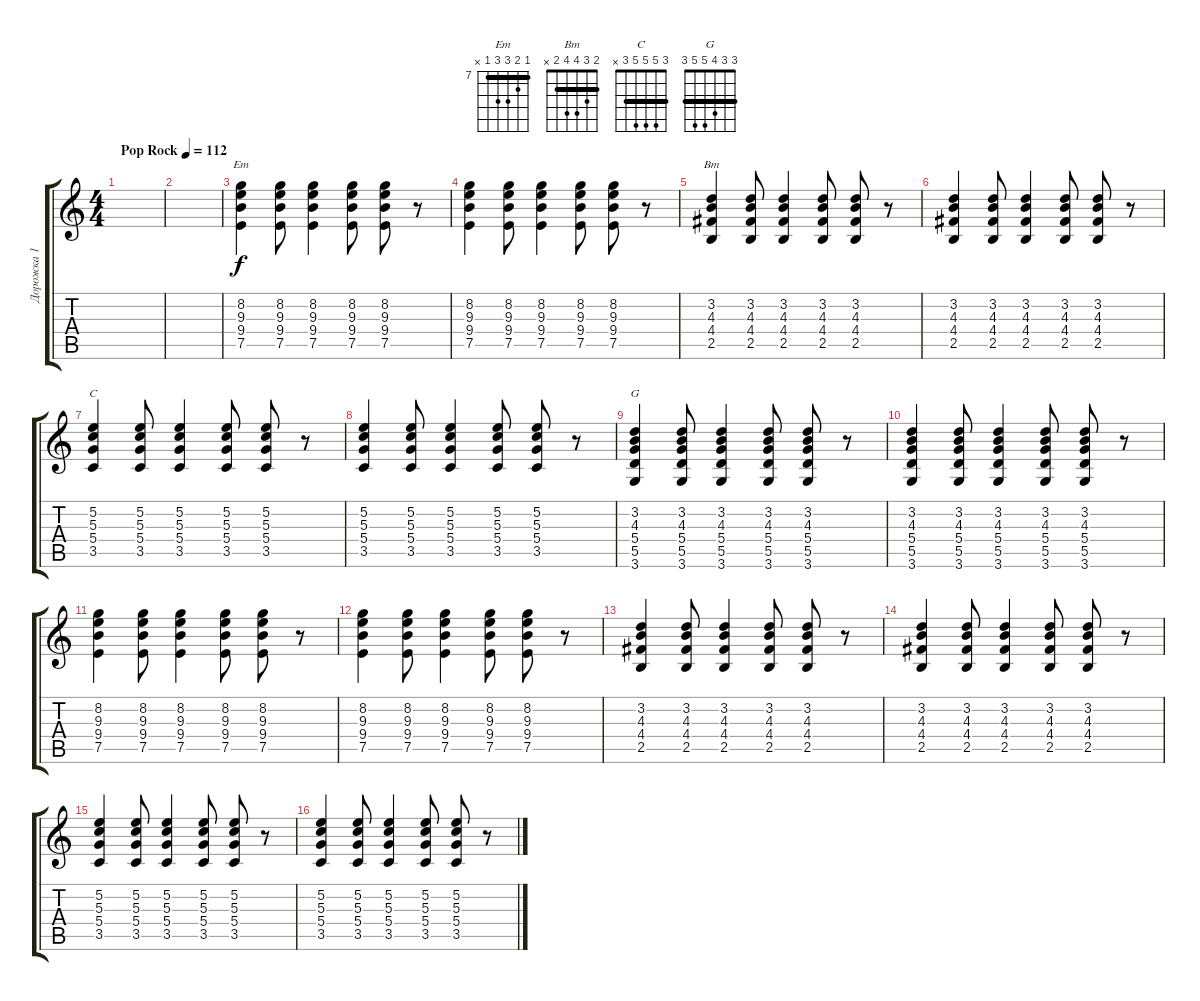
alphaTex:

\track ("Дорожка 1" "Дорожка 1") {instrument electricguitarmuted}
\staff {score tabs}
\tuning (E4 B3 G3 D3 A2 E2) {hide}
\chord ("Em" 7 8 9 9 7 x) {firstfret 7 barre 7}
\chord ("Bm" 2 3 4 4 2 x) {barre 2}
\chord ("C" 3 5 5 5 3 x) {barre 3}
\chord ("G" 3 3 4 5 5 3) {barre 3}
\ts (4 4)
\tempo (112 "Pop Rock")
\clef g2
\ks c
|
|
(8.2 9.3 9.4 7.5).4{ch "Em"} (8.2 9.3 9.4 7.5).8 (8.2 9.3 9.4 7.5).4 (8.2 9.3 9.4 7.5).8 (8.2 9.3 9.4 7.5).8 r.8 |
(8.2 9.3 9.4 7.5).4 (8.2 9.3 9.4 7.5).8 (8.2 9.3 9.4 7.5).4 (8.2 9.3 9.4 7.5).8 (8.2 9.3 9.4 7.5).8 r.8 |
(3.2 4.3 4.4 2.5).4{ch "Bm"} (3.2 4.3 4.4 2.5).8 (3.2 4.3 4.4 2.5).4 (3.2 4.3 4.4 2.5).8 (3.2 4.3 4.4 2.5).8 r.8 |
(3.2 4.3 4.4 2.5).4 (3.2 4.3 4.4 2.5).8 (3.2 4.3 4.4 2.5).4 (3.2 4.3 4.4 2.5).8 (3.2 4.3 4.4 2.5).8 r.8 |
(5.2 5.3 5.4 3.5).4{ch "C"} (5.2 5.3 5.4 3.5).8 (5.2 5.3 5.4 3.5).4 (5.2 5.3 5.4 3.5).8 (5.2 5.3 5.4 3.5).8 r.8 |
(5.2 5.3 5.4 3.5).4 (5.2 5.3 5.4 3.5).8 (5.2 5.3 5.4 3.5).4 (5.2 5.3 5.4 3.5).8 (5.2 5.3 5.4 3.5).8 r.8 |
(3.2 4.3 5.4 5.5 3.6).4{ch "G"} (3.2 4.3 5.4 5.5 3.6).8 (3.2 4.3 5.4 5.5 3.6).4 (3.2 4.3 5.4 5.5 3.6).8 (3.2 4.3 5.4 5.5 3.6).8 r.8 |
(3.2 4.3 5.4 5.5 3.6).4 (3.2 4.3 5.4 5.5 3.6).8 (3.2 4.3 5.4 5.5 3.6).4 (3.2 4.3 5.4 5.5 3.6).8 (3.2 4.3 5.4 5.5 3.6).8 r.8 |
(8.2 9.3 9.4 7.5).4 (8.2 9.3 9.4 7.5).8 (8.2 9.3 9.4 7.5).4 (8.2 9.3 9.4 7.5).8 (8.2 9.3 9.4 7.5).8 r.8 |
(8.2 9.3 9.4 7.5).4 (8.2 9.3 9.4 7.5).8 (8.2 9.3 9.4 7.5).4 (8.2 9.3 9.4 7.5).8 (8.2 9.3 9.4 7.5).8 r.8 |
(3.2 4.3 4.4 2.5).4 (3.2 4.3 4.4 2.5).8 (3.2 4.3 4.4 2.5).4 (3.2 4.3 4.4 2.5).8 (3.2 4.3 4.4 2.5).8 r.8 |
(3.2 4.3 4.4 2.5).4 (3.2 4.3 4.4 2.5).8 (3.2 4.3 4.4 2.5).4 (3.2 4.3 4.4 2.5).8 (3.2 4.3 4.4 2.5).8 r.8 |
(5.2 5.3 5.4 3.5).4 (5.2 5.3 5.4 3.5).8 (5.2 5.3 5.4 3.5).4 (5.2 5.3 5.4 3.5).8 (5.2 5.3 5.4 3.5).8 r.8 |
(5.2 5.3 5.4 3.5).4 (5.2 5.3 5.4 3.5).8 (5.2 5.3 5.4 3.5).4 (5.2 5.3 5.4 3.5).8 (5.2 5.3 5.4 3.5).8 r.8
